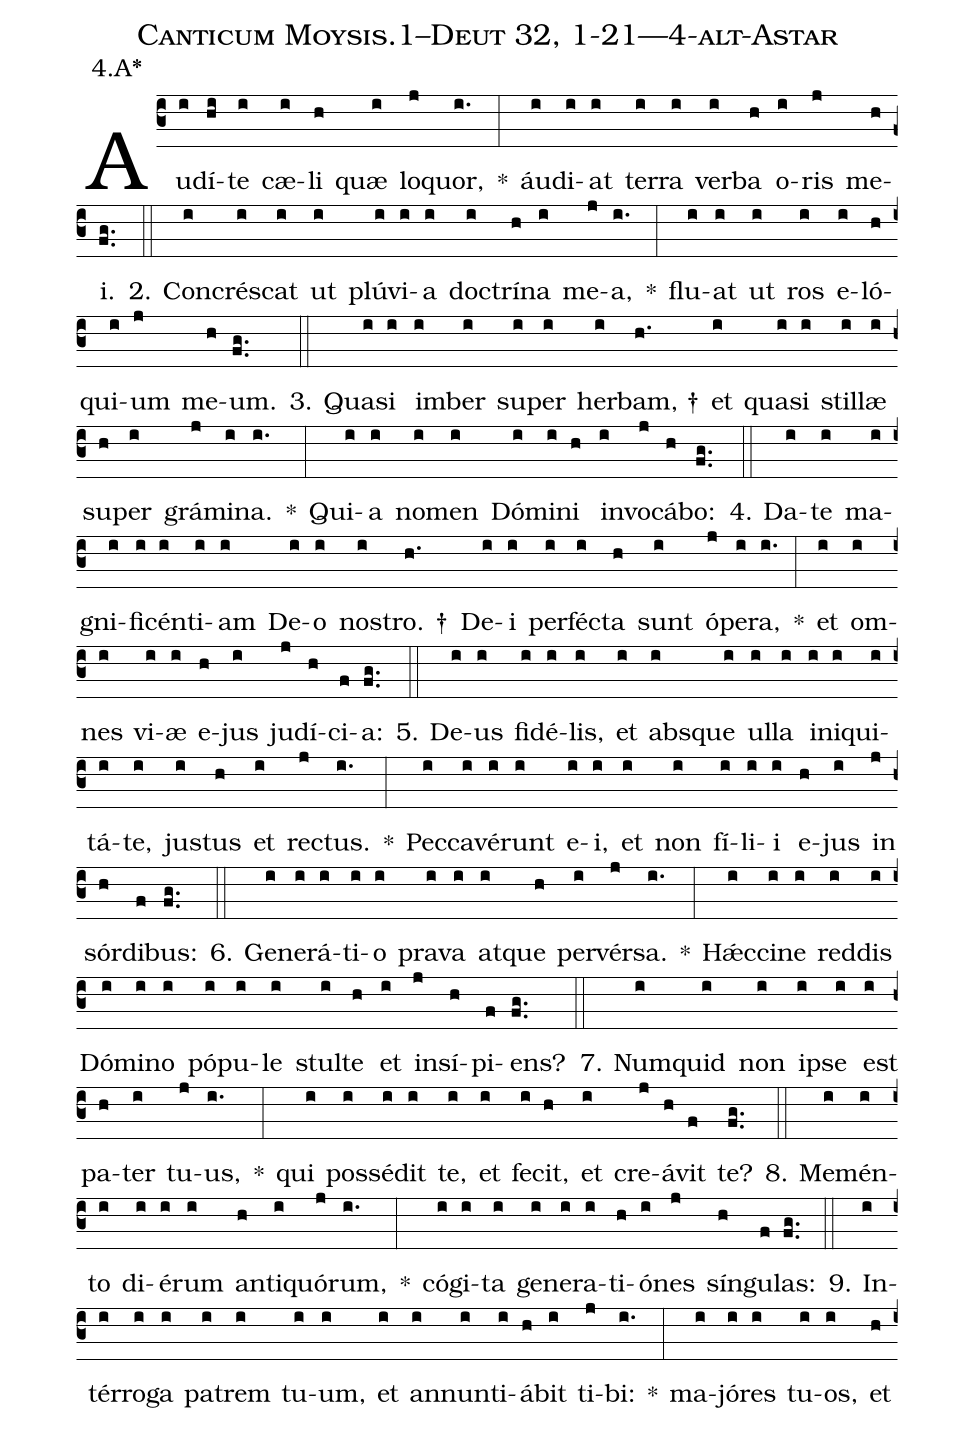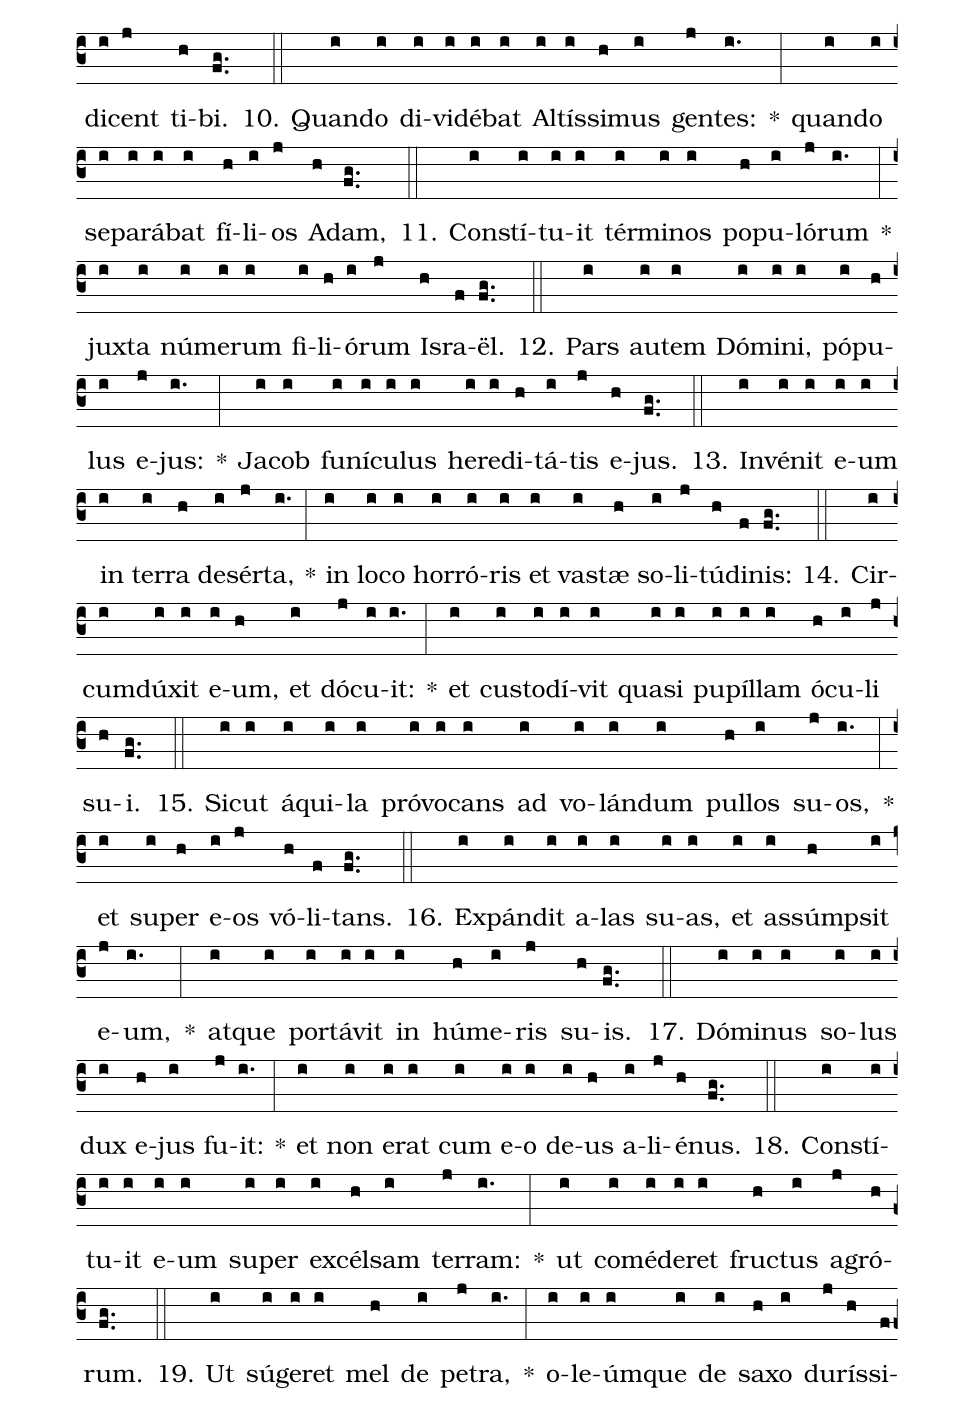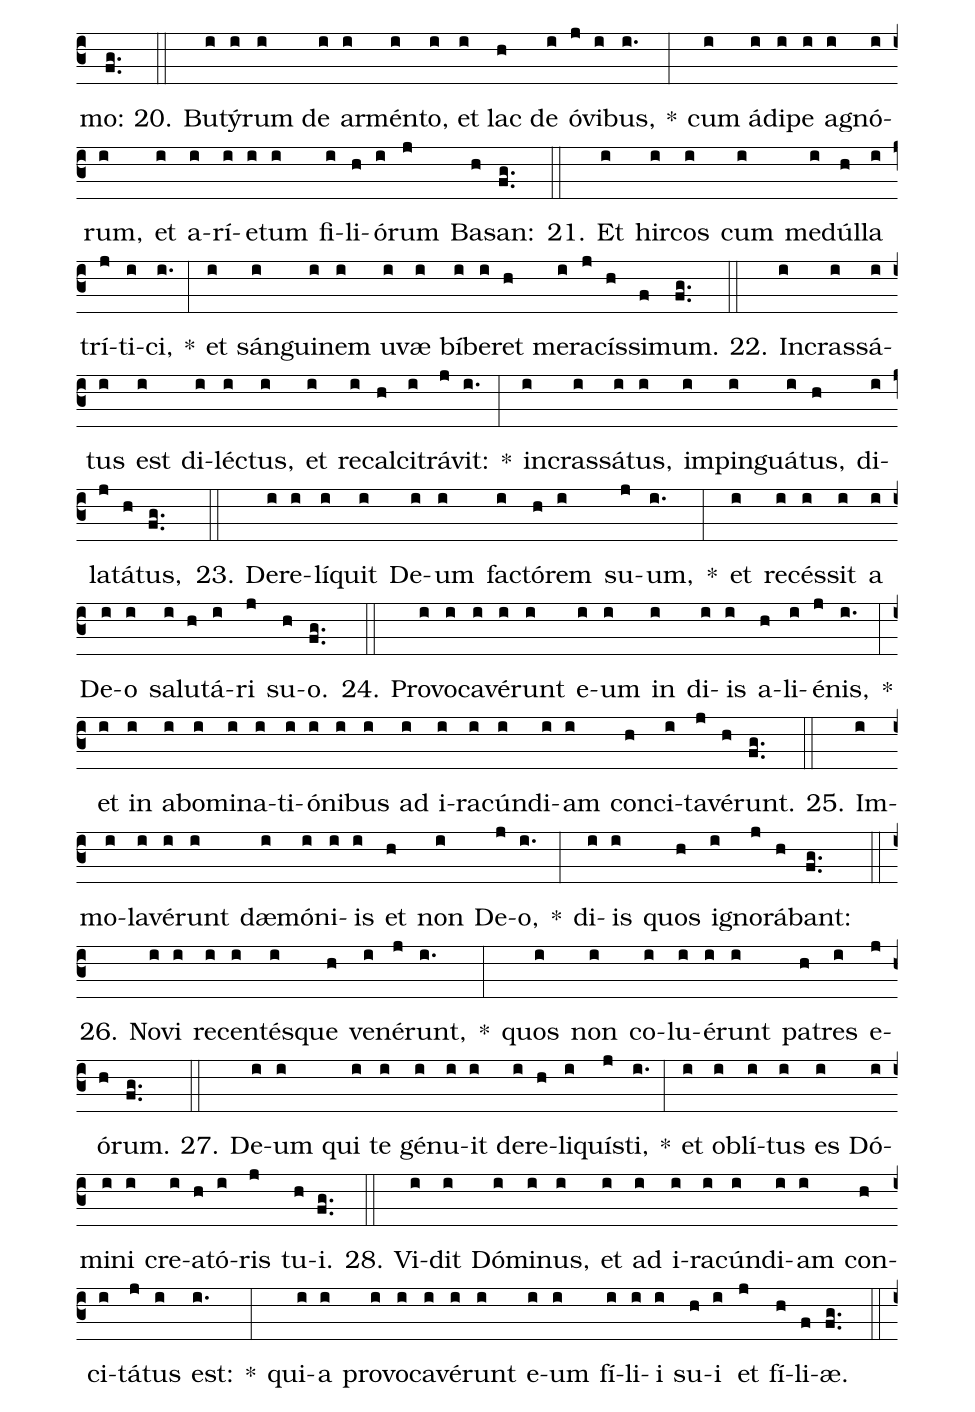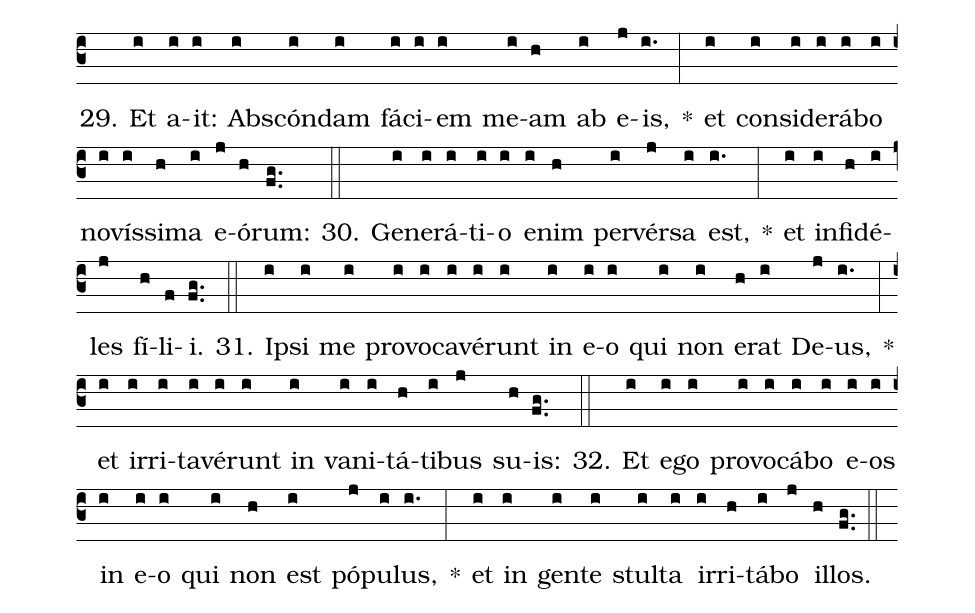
name: Canticum Moysis.1--Deut 32, 1-21---4-alt-Astar;
annotation: 4.A*;
%%
(c3)Au(i)dí(hi)te(i) cæ(i)li(h) quæ(i) lo(j)quor,(i.) *(:) áu(i)di(i)at(i) ter(i)ra(i) ver(i)ba(h) o(i)ris(j) me(h)i.(fg..) (::)
2. Con(i)crés(i)cat(i) ut(i) plú(i)vi(i)a(i) doc(i)trí(h)na(i) me(j)a,(i.) *(:) flu(i)at(i) ut(i) ros(i) e(i)ló(h)qui(i)um(j) me(h)um.(fg..) (::)
3. Qua(i)si(i) im(i)ber(i) su(i)per(i) her(i)bam, †(h.) et(i) qua(i)si(i) stil(i)læ(i) su(h)per(i) grá(j)mi(i)na.(i.) *(:) Qui(i)a(i) no(i)men(i) Dó(i)mi(i)ni(h) in(i)vo(j)cá(h)bo:(fg..) (::)
4. Da(i)te(i) ma(i)gni(i)fi(i)cén(i)ti(i)am(i) De(i)o(i) nos(i)tro. †(h.) De(i)i(i) per(i)féc(i)ta(h) sunt(i) ó(j)pe(i)ra,(i.) *(:) et(i) om(i)nes(i) vi(i)æ(i) e(h)jus(i) ju(j)dí(h)ci(f)a:(fg..) (::)
5. De(i)us(i) fi(i)dé(i)lis,(i) et(i) abs(i)que(i) ul(i)la(i) in(i)i(i)qui(i)tá(i)te,(i) jus(i)tus(h) et(i) rec(j)tus.(i.) *(:) Pec(i)ca(i)vé(i)runt(i) e(i)i,(i) et(i) non(i) fí(i)li(i)i(i) e(h)jus(i) in(j) sór(h)di(f)bus:(fg..) (::)
6. Ge(i)ne(i)rá(i)ti(i)o(i) pra(i)va(i) at(i)que(h) per(i)vér(j)sa.(i.) *(:) Hǽc(i)ci(i)ne(i) red(i)dis(i) Dó(i)mi(i)no(i) pó(i)pu(i)le(i) stul(i)te(h) et(i) in(j)sí(h)pi(f)ens?(fg..) (::)
7. Num(i)quid(i) non(i) ip(i)se(i) est(i) pa(h)ter(i) tu(j)us,(i.) *(:) qui(i) pos(i)sé(i)dit(i) te,(i) et(i) fe(i)cit,(h) et(i) cre(j)á(h)vit(f) te?(fg..) (::)
8. Me(i)mén(i)to(i) di(i)é(i)rum(i) an(h)ti(i)quó(j)rum,(i.) *(:) có(i)gi(i)ta(i) ge(i)ne(i)ra(i)ti(h)ó(i)nes(j) sín(h)gu(f)las:(fg..) (::)
9. In(i)tér(i)ro(i)ga(i) pa(i)trem(i) tu(i)um,(i) et(i) an(i)nun(i)ti(i)á(h)bit(i) ti(j)bi:(i.) *(:) ma(i)jó(i)res(i) tu(i)os,(i) et(h) di(i)cent(j) ti(h)bi.(fg..) (::)
10. Quan(i)do(i) di(i)vi(i)dé(i)bat(i) Al(i)tís(i)si(h)mus(i) gen(j)tes:(i.) *(:) quan(i)do(i) se(i)pa(i)rá(i)bat(i) fí(h)li(i)os(j) A(h)dam,(fg..) (::)
11. Con(i)stí(i)tu(i)it(i) tér(i)mi(i)nos(i) po(h)pu(i)ló(j)rum(i.) *(:) jux(i)ta(i) nú(i)me(i)rum(i) fi(i)li(h)ó(i)rum(j) Is(h)ra(f)ël.(fg..) (::)
12. Pars(i) au(i)tem(i) Dó(i)mi(i)ni,(i) pó(i)pu(h)lus(i) e(j)jus:(i.) *(:) Ja(i)cob(i) fu(i)ní(i)cu(i)lus(i) he(i)re(i)di(h)tá(i)tis(j) e(h)jus.(fg..) (::)
13. In(i)vé(i)nit(i) e(i)um(i) in(i) ter(i)ra(h) de(i)sér(j)ta,(i.) *(:) in(i) lo(i)co(i) hor(i)ró(i)ris(i) et(i) vas(i)tæ(h) so(i)li(j)tú(h)di(f)nis:(fg..) (::)
14. Cir(i)cum(i)dú(i)xit(i) e(i)um,(h) et(i) dó(j)cu(i)it:(i.) *(:) et(i) cus(i)to(i)dí(i)vit(i) qua(i)si(i) pu(i)píl(i)lam(i) ó(h)cu(i)li(j) su(h)i.(fg..) (::)
15. Sic(i)ut(i) á(i)qui(i)la(i) pró(i)vo(i)cans(i) ad(i) vo(i)lán(i)dum(i) pul(h)los(i) su(j)os,(i.) *(:) et(i) su(i)per(h) e(i)os(j) vó(h)li(f)tans.(fg..) (::)
16. Ex(i)pán(i)dit(i) a(i)las(i) su(i)as,(i) et(i) as(i)súmp(h)sit(i) e(j)um,(i.) *(:) at(i)que(i) por(i)tá(i)vit(i) in(i) hú(h)me(i)ris(j) su(h)is.(fg..) (::)
17. Dó(i)mi(i)nus(i) so(i)lus(i) dux(i) e(h)jus(i) fu(j)it:(i.) *(:) et(i) non(i) e(i)rat(i) cum(i) e(i)o(i) de(i)us(h) a(i)li(j)é(h)nus.(fg..) (::)
18. Con(i)stí(i)tu(i)it(i) e(i)um(i) su(i)per(i) ex(i)cél(h)sam(i) ter(j)ram:(i.) *(:) ut(i) com(i)é(i)de(i)ret(i) fruc(h)tus(i) a(j)gró(h)rum.(fg..) (::)
19. Ut(i) sú(i)ge(i)ret(i) mel(h) de(i) pe(j)tra,(i.) *(:) o(i)le(i)úm(i)que(i) de(i) sa(h)xo(i) du(j)rís(h)si(f)mo:(fg..) (::)
20. Bu(i)tý(i)rum(i) de(i) ar(i)mén(i)to,(i) et(i) lac(h) de(i) ó(j)vi(i)bus,(i.) *(:) cum(i) á(i)di(i)pe(i) a(i)gnó(i)rum,(i) et(i) a(i)rí(i)e(i)tum(i) fi(i)li(h)ó(i)rum(j) Ba(h)san:(fg..) (::)
21. Et(i) hir(i)cos(i) cum(i) me(i)dúl(h)la(i) trí(j)ti(i)ci,(i.) *(:) et(i) sán(i)gui(i)nem(i) u(i)væ(i) bí(i)be(i)ret(h) me(i)ra(j)cís(h)si(f)mum.(fg..) (::)
22. In(i)cras(i)sá(i)tus(i) est(i) di(i)léc(i)tus,(i) et(i) re(i)cal(h)ci(i)trá(j)vit:(i.) *(:) in(i)cras(i)sá(i)tus,(i) im(i)pin(i)guá(i)tus,(h) di(i)la(j)tá(h)tus,(fg..) (::)
23. De(i)re(i)lí(i)quit(i) De(i)um(i) fac(i)tó(h)rem(i) su(j)um,(i.) *(:) et(i) re(i)cés(i)sit(i) a(i) De(i)o(i) sa(i)lu(h)tá(i)ri(j) su(h)o.(fg..) (::)
24. Pro(i)vo(i)ca(i)vé(i)runt(i) e(i)um(i) in(i) di(i)is(i) a(h)li(i)é(j)nis,(i.) *(:) et(i) in(i) ab(i)o(i)mi(i)na(i)ti(i)ó(i)ni(i)bus(i) ad(i) i(i)ra(i)cún(i)di(i)am(i) con(h)ci(i)ta(j)vé(h)runt.(fg..) (::)
25. Im(i)mo(i)la(i)vé(i)runt(i) dæ(i)mó(i)ni(i)is(i) et(h) non(i) De(j)o,(i.) *(:) di(i)is(i) quos(h) i(i)gno(j)rá(h)bant:(fg..) (::)
26. No(i)vi(i) re(i)cen(i)tés(i)que(h) ve(i)né(j)runt,(i.) *(:) quos(i) non(i) co(i)lu(i)é(i)runt(i) pa(h)tres(i) e(j)ó(h)rum.(fg..) (::)
27. De(i)um(i) qui(i) te(i) gé(i)nu(i)it(i) de(i)re(h)li(i)quís(j)ti,(i.) *(:) et(i) ob(i)lí(i)tus(i) es(i) Dó(i)mi(i)ni(i) cre(i)a(h)tó(i)ris(j) tu(h)i.(fg..) (::)
28. Vi(i)dit(i) Dó(i)mi(i)nus,(i) et(i) ad(i) i(i)ra(i)cún(i)di(i)am(i) con(h)ci(i)tá(j)tus(i) est:(i.) *(:) qui(i)a(i) pro(i)vo(i)ca(i)vé(i)runt(i) e(i)um(i) fí(i)li(i)i(i) su(h)i(i) et(j) fí(h)li(f)æ.(fg..) (::)
29. Et(i) a(i)it:(i) Abs(i)cón(i)dam(i) fá(i)ci(i)em(i) me(i)am(h) ab(i) e(j)is,(i.) *(:) et(i) con(i)si(i)de(i)rá(i)bo(i) no(i)vís(i)si(h)ma(i) e(j)ó(h)rum:(fg..) (::)
30. Ge(i)ne(i)rá(i)ti(i)o(i) e(i)nim(h) per(i)vér(j)sa(i) est,(i.) *(:) et(i) in(i)fi(h)dé(i)les(j) fí(h)li(f)i.(fg..) (::)
31. Ip(i)si(i) me(i) pro(i)vo(i)ca(i)vé(i)runt(i) in(i) e(i)o(i) qui(i) non(i) e(h)rat(i) De(j)us,(i.) *(:) et(i) ir(i)ri(i)ta(i)vé(i)runt(i) in(i) va(i)ni(i)tá(h)ti(i)bus(j) su(h)is:(fg..) (::)
32. Et(i) e(i)go(i) pro(i)vo(i)cá(i)bo(i) e(i)os(i) in(i) e(i)o(i) qui(i) non(h) est(i) pó(j)pu(i)lus,(i.) *(:) et(i) in(i) gen(i)te(i) stul(i)ta(i) ir(i)ri(h)tá(i)bo(j) il(h)los.(fg..) (::)
